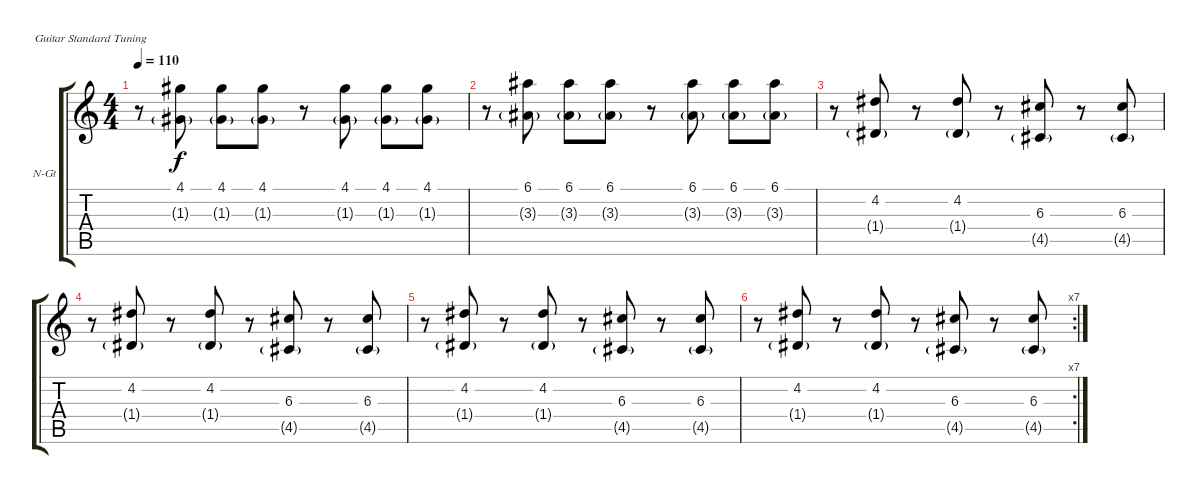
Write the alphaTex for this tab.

\defaultSystemsLayout 4
\bracketExtendMode groupsimilarinstruments
\firstSystemTrackNameOrientation horizontal
\otherSystemsTrackNameOrientation horizontal
\track ("Xylophone" "N-Gt") {instrument xylophone}
\staff {score tabs}
\tuning (E4 B3 G3 D3 A2 E2)
\displaytranspose 12
\ts (4 4)
\tempo 110
\clef g2
\scale
0.333333
\ks c
r.8{dy f} (1.3{g} 4.1).8 (1.3{g} 4.1).8 (1.3{g} 4.1).8 r.8 (1.3{g} 4.1).8 (1.3{g} 4.1).8 (1.3{g} 4.1).8 |
\scale
0.333333 r.8 (6.1 3.3{g}).8 (6.1 3.3{g}).8 (6.1 3.3{g}).8 r.8 (6.1 3.3{g}).8 (6.1 3.3{g}).8 (6.1 3.3{g}).8 |
\scale
0.333333 r.8 (1.4{g} 4.2).8 r.8 (1.4{g} 4.2).8 r.8 (4.5{g} 6.3).8 r.8 (4.5{g} 6.3).8 |
\scale
0.333333 r.8 (1.4{g} 4.2).8 r.8 (1.4{g} 4.2).8 r.8 (4.5{g} 6.3).8 r.8 (4.5{g} 6.3).8 |
\scale
0.333333 r.8 (1.4{g} 4.2).8 r.8 (1.4{g} 4.2).8 r.8 (4.5{g} 6.3).8 r.8 (4.5{g} 6.3).8 |
\rc 7
r.8 (1.4{g} 4.2).8 r.8 (1.4{g} 4.2).8 r.8 (4.5{g} 6.3).8 r.8 (4.5{g} 6.3).8
